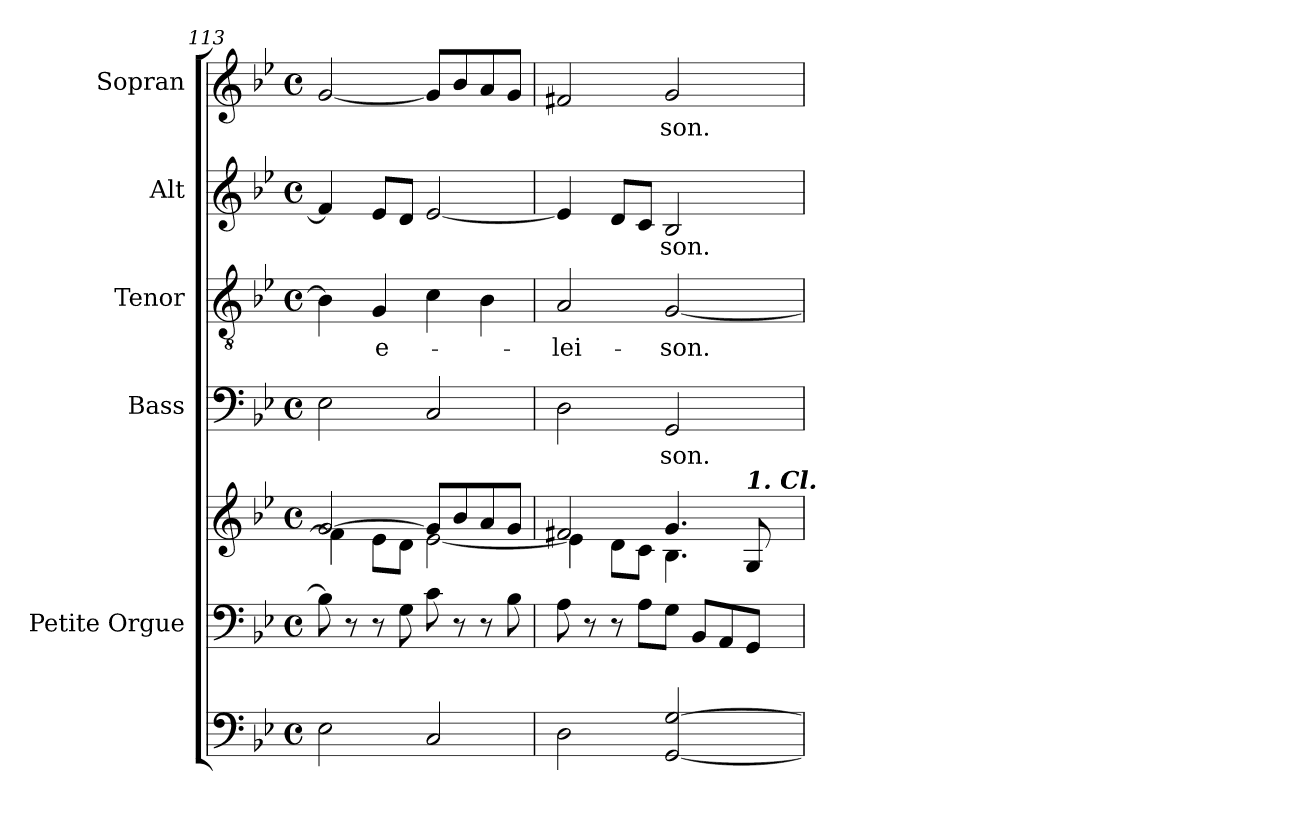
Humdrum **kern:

**kern	**kern	**kern	**kern	**text	**kern	**text	**kern	**text	**kern	**text
*part6	*part5	*part5	*part4	*part4	*part3	*part3	*part2	*part2	*part1	*part1
*staff7	*staff6	*staff5	*staff4	*staff4	*staff3	*staff3	*staff2	*staff2	*staff1	*staff1
*	*I"Petite Orgue	*	*I"Bass	*	*I"Tenor	*	*I"Alt	*	*I"Sopran	*
*	*I'Org. 1	*	*I'B.	*	*I'T.	*	*I'A.	*	*I'S.	*
!!LO:LB:g=z
*clefF4	*clefF4	*clefG2	*clefF4	*	*clefGv2	*	*clefG2	*	*clefG2	*
*k[b-e-]	*k[b-e-]	*k[b-e-]	*k[b-e-]	*	*k[b-e-]	*	*k[b-e-]	*	*k[b-e-]	*
*B-:	*B-:	*B-:	*B-:	*	*B-:	*	*B-:	*	*B-:	*
*M4/4	*M4/4	*M4/4	*M4/4	*	*M4/4	*	*M4/4	*	*M4/4	*
*met(c)	*met(c)	*met(c)	*met(c)	*	*met(c)	*	*met(c)	*	*met(c)	*
=113	=113	=113	=113	=113	=113	=113	=113	=113	=113	=113
*	*	*^	*	*	*	*	*	*	*	*
2E-\	8B-\]	[>2g/	4f\]	2E-\	.	4B-\]	.	4f/]	.	[2g/	.
.	8r	.	.	.	.	.	.	.	.	.	.
!	!	!	!	!	!	!	!LO:LY:b	!	!	!	!
.	8r	.	8e-\L	.	.	4G/	e-	8e-/L	.	.	.
.	8G\	.	8d\J	.	.	.	.	8d/J	.	.	.
2C/	8c\	8g/L]	[<2e-\	2C/	.	4c\	.	[2e-/	.	8g/L]	.
.	8r	8b-/	.	.	.	.	.	.	.	8b-/	.
.	8r	8a/	.	.	.	4B-\	.	.	.	8a/	.
.	8B-\	8g/J	.	.	.	.	.	.	.	8g/J	.
=114	=114	=114	=114	=114	=114	=114	=114	=114	=114	=114	=114
!	!	!	!	!	!	!	!LO:LY:b	!	!	!	!
2D\	8A\	2f#X/	4e-\]	2D\	.	2A/	-lei-	4e-/]	.	2f#X/	.
.	8r	.	.	.	.	.	.	.	.	.	.
.	8r	.	8d\L	.	.	.	.	8d/L	.	.	.
.	8A\L	.	8c\J	.	.	.	.	8c/J	.	.	.
!	!	!	!	!	!LO:LY:b	!	!LO:LY:b	!	!LO:LY:b	!	!LO:LY:b
[2GG/ [>2G/	8G\J	4.g/	4.B-\	2GG/	-son.	[2G/	-son.	2B-/	-son.	2g/	-son.
.	8BB-/L	.	.	.	.	.	.	.	.	.	.
.	8AA/	.	.	.	.	.	.	.	.	.	.
!	!	!LO:TX:a:Bi:t=1. Cl.	!	!	!	!	!	!	!	!	!
.	8GG/J	8G/	8ryy	.	.	.	.	.	.	.	.
*	*	*v	*v	*	*	*	*	*	*	*	*
=	=	=	=	=	=	=	=	=	=	=
*-	*-	*-	*-	*-	*-	*-	*-	*-	*-	*-
